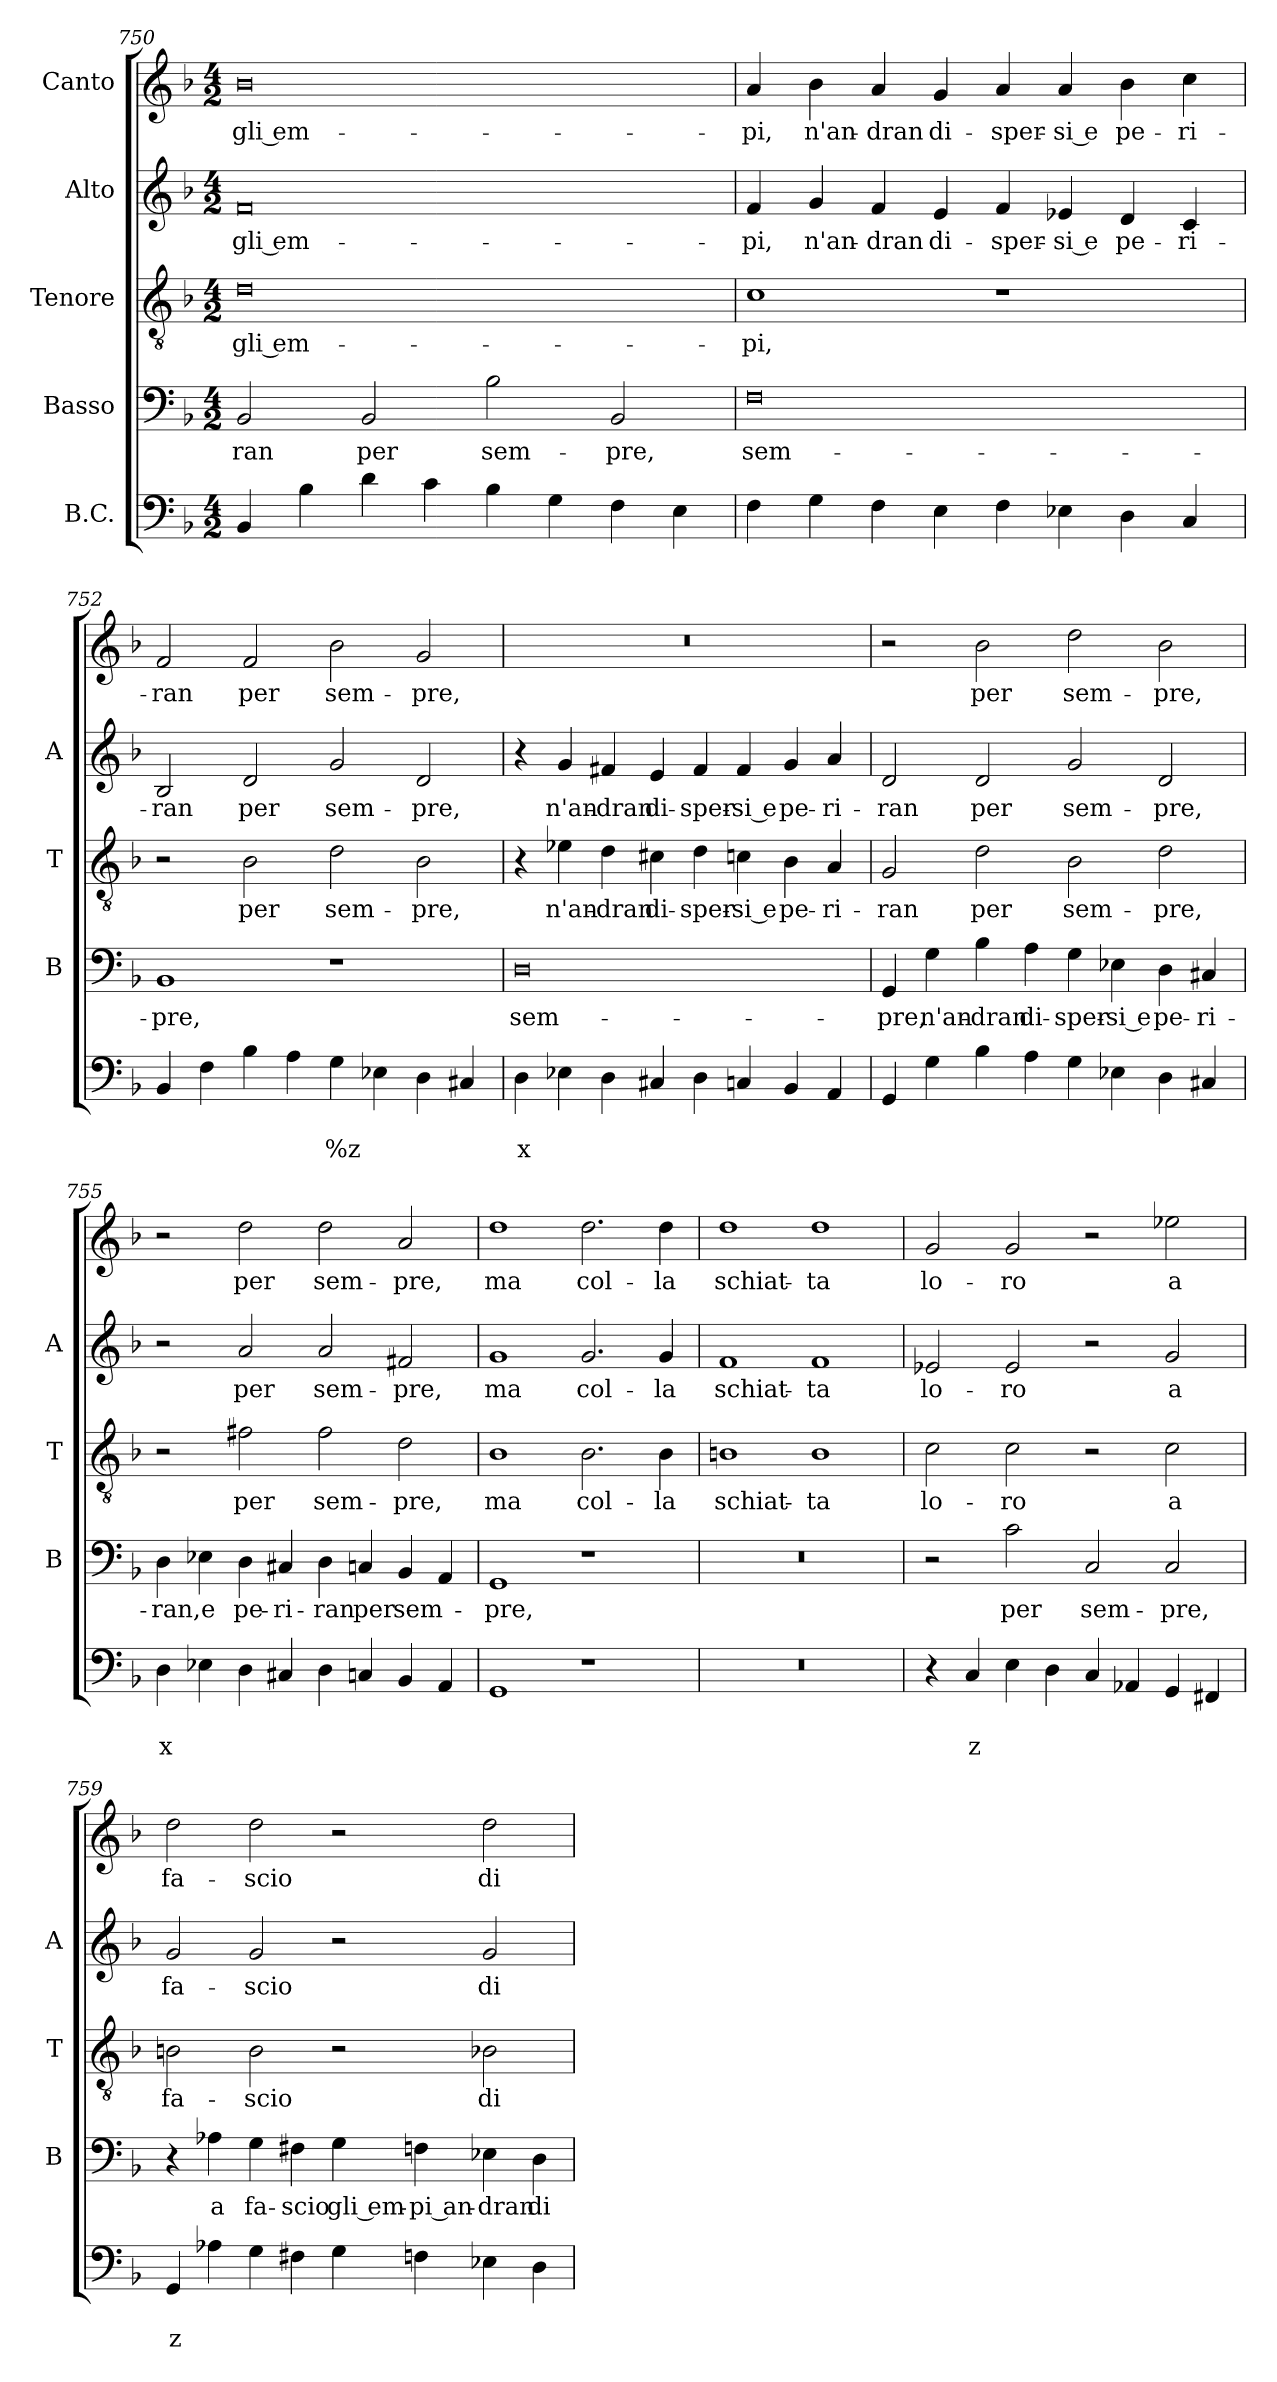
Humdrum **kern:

**kern	**text	**text	**kern	**text	**kern	**text	**kern	**text	**kern	**text
*part5	*part5	*part5	*part4	*part4	*part3	*part3	*part2	*part2	*part1	*part1
*staff5	*staff5	*staff5	*staff4	*staff4	*staff3	*staff3	*staff2	*staff2	*staff1	*staff1
*I"B.C.	*	*	*I"Basso	*	*I"Tenore	*	*I"Alto	*	*I"Canto	*
*	*	*	*I'B	*	*I'T	*	*I'A	*	*	*
*clefF4	*	*	*clefF4	*	*clefGv2	*	*clefG2	*	*clefG2	*
*k[b-]	*	*	*k[b-]	*	*k[b-]	*	*k[b-]	*	*k[b-]	*
*F:	*	*	*F:	*	*F:	*	*F:	*	*F:	*
*M4/2	*	*	*M4/2	*	*M4/2	*	*M4/2	*	*M4/2	*
=750	=750	=750	=750	=750	=750	=750	=750	=750	=750	=750
!	!	!	!	!LO:LY:b	!	!LO:LY:b	!	!LO:LY:b	!	!LO:LY:b
4BB-/	.	.	2BB-/	-ran	0d	gli em-	0f	gli em-	0b-	gli em-
4B-\	.	.	.	.	.	.	.	.	.	.
!	!	!	!	!LO:LY:b	!	!	!	!	!	!
4d\	.	.	2BB-/	per	.	.	.	.	.	.
4c\	.	.	.	.	.	.	.	.	.	.
!	!	!	!	!LO:LY:b	!	!	!	!	!	!
4B-\	.	.	2B-\	sem-	.	.	.	.	.	.
4G\	.	.	.	.	.	.	.	.	.	.
!	!	!	!	!LO:LY:b	!	!	!	!	!	!
4F\	.	.	2BB-/	-pre,	.	.	.	.	.	.
4E\	.	.	.	.	.	.	.	.	.	.
=751	=751	=751	=751	=751	=751	=751	=751	=751	=751	=751
!	!	!	!	!LO:LY:b	!	!LO:LY:b	!	!LO:LY:b	!	!LO:LY:b
4F\	.	.	0F	sem-	1c	-pi,	4f/	-pi,	4a/	-pi,
!	!	!	!	!	!	!	!	!LO:LY:b	!	!LO:LY:b
4G\	.	.	.	.	.	.	4g/	n'an-	4b-\	n'an-
!	!	!	!	!	!	!	!	!LO:LY:b	!	!LO:LY:b
4F\	.	.	.	.	.	.	4f/	-dran	4a/	-dran
!	!	!	!	!	!	!	!	!LO:LY:b	!	!LO:LY:b
4E\	.	.	.	.	.	.	4e/	di-	4g/	di-
!	!	!	!	!	!	!	!	!LO:LY:b	!	!LO:LY:b
4F\	.	.	.	.	1r	.	4f/	-sper-	4a/	-sper-
!	!	!	!	!	!	!	!	!LO:LY:b	!	!LO:LY:b
4E-X\	.	.	.	.	.	.	4e-X/	-si e	4a/	-si e
!	!	!	!	!	!	!	!	!LO:LY:b	!	!LO:LY:b
4D\	.	.	.	.	.	.	4d/	pe-	4b-\	pe-
!	!	!	!	!	!	!	!	!LO:LY:b	!	!LO:LY:b
4C/	.	.	.	.	.	.	4c/	-ri-	4cc\	-ri-
=752	=752	=752	=752	=752	=752	=752	=752	=752	=752	=752
!	!	!	!	!LO:LY:b	!	!	!	!LO:LY:b	!	!LO:LY:b
4BB-/	.	.	1BB-	-pre,	2r	.	2B-/	-ran	2f/	-ran
4F\	.	.	.	.	.	.	.	.	.	.
!	!	!	!	!	!	!LO:LY:b	!	!LO:LY:b	!	!LO:LY:b
4B-\	.	.	.	.	2B-\	per	2d/	per	2f/	per
4A\	.	.	.	.	.	.	.	.	.	.
!	!	!LO:LY:b	!	!	!	!LO:LY:b	!	!LO:LY:b	!	!LO:LY:b
4G\	.	%z	1r	.	2d\	sem-	2g/	sem-	2b-\	sem-
4E-X\	.	.	.	.	.	.	.	.	.	.
!	!	!	!	!	!	!LO:LY:b	!	!LO:LY:b	!	!LO:LY:b
4D\	.	.	.	.	2B-\	-pre,	2d/	-pre,	2g/	-pre,
4C#X/	.	.	.	.	.	.	.	.	.	.
!!LO:LB:g=z
=753	=753	=753	=753	=753	=753	=753	=753	=753	=753	=753
!	!	!LO:LY:b	!	!LO:LY:b	!	!	!	!	!	!
4D\	.	x	0D	sem-	4r	.	4r	.	0r	.
!	!	!	!	!	!	!LO:LY:b	!	!LO:LY:b	!	!
4E-X\	.	.	.	.	4e-X\	n'an-	4g/	n'an-	.	.
!	!	!	!	!	!	!LO:LY:b	!	!LO:LY:b	!	!
4D\	.	.	.	.	4d\	-dran	4f#X/	-dran	.	.
!	!	!	!	!	!	!LO:LY:b	!	!LO:LY:b	!	!
4C#X/	.	.	.	.	4c#X\	di-	4e/	di-	.	.
!	!	!	!	!	!	!LO:LY:b	!	!LO:LY:b	!	!
4D\	.	.	.	.	4d\	-sper-	4f#/	-sper-	.	.
!	!	!	!	!	!	!LO:LY:b	!	!LO:LY:b	!	!
4Cn/	.	.	.	.	4cn\	-si e	4f#/	-si e	.	.
!	!	!	!	!	!	!LO:LY:b	!	!LO:LY:b	!	!
4BB-/	.	.	.	.	4B-\	pe-	4g/	pe-	.	.
!	!	!	!	!	!	!LO:LY:b	!	!LO:LY:b	!	!
4AA/	.	.	.	.	4A/	-ri-	4a/	-ri-	.	.
=754	=754	=754	=754	=754	=754	=754	=754	=754	=754	=754
!	!	!	!	!LO:LY:b	!	!LO:LY:b	!	!LO:LY:b	!	!
4GG/	.	.	4GG/	-pre,	2G/	-ran	2d/	-ran	2r	.
!	!	!	!	!LO:LY:b	!	!	!	!	!	!
4G\	.	.	4G\	n'an-	.	.	.	.	.	.
!	!	!	!	!LO:LY:b	!	!LO:LY:b	!	!LO:LY:b	!	!LO:LY:b
4B-\	.	.	4B-\	-dran	2d\	per	2d/	per	2b-\	per
!	!	!	!	!LO:LY:b	!	!	!	!	!	!
4A\	.	.	4A\	di-	.	.	.	.	.	.
!	!	!	!	!LO:LY:b	!	!LO:LY:b	!	!LO:LY:b	!	!LO:LY:b
4G\	.	.	4G\	-sper-	2B-\	sem-	2g/	sem-	2dd\	sem-
!	!	!	!	!LO:LY:b	!	!	!	!	!	!
4E-X\	.	.	4E-X\	-si e	.	.	.	.	.	.
!	!	!	!	!LO:LY:b	!	!LO:LY:b	!	!LO:LY:b	!	!LO:LY:b
4D\	.	.	4D\	pe-	2d\	-pre,	2d/	-pre,	2b-\	-pre,
!	!	!	!	!LO:LY:b	!	!	!	!	!	!
4C#X/	.	.	4C#X/	-ri-	.	.	.	.	.	.
=755	=755	=755	=755	=755	=755	=755	=755	=755	=755	=755
!	!	!LO:LY:b	!	!LO:LY:b	!	!	!	!	!	!
4D\	.	x	4D\	-ran,	2r	.	2r	.	2r	.
!	!	!	!	!LO:LY:b	!	!	!	!	!	!
4E-X\	.	.	4E-X\	e	.	.	.	.	.	.
!	!	!	!	!LO:LY:b	!	!LO:LY:b	!	!LO:LY:b	!	!LO:LY:b
4D\	.	.	4D\	pe-	2f#X\	per	2a/	per	2dd\	per
!	!	!	!	!LO:LY:b	!	!	!	!	!	!
4C#X/	.	.	4C#X/	-ri-	.	.	.	.	.	.
!	!	!	!	!LO:LY:b	!	!LO:LY:b	!	!LO:LY:b	!	!LO:LY:b
4D\	.	.	4D\	-ran	2f#\	sem-	2a/	sem-	2dd\	sem-
!	!	!	!	!LO:LY:b	!	!	!	!	!	!
4Cn/	.	.	4Cn/	per	.	.	.	.	.	.
!	!	!	!	!LO:LY:b	!	!LO:LY:b	!	!LO:LY:b	!	!LO:LY:b
4BB-/	.	.	4BB-/	sem-	2d\	-pre,	2f#X/	-pre,	2a/	-pre,
4AA/	.	.	4AA/	.	.	.	.	.	.	.
=756	=756	=756	=756	=756	=756	=756	=756	=756	=756	=756
!	!	!	!	!LO:LY:b	!	!LO:LY:b	!	!LO:LY:b	!	!LO:LY:b
1GG	.	.	1GG	-pre,	1B-	ma	1g	ma	1dd	ma
!	!	!	!	!	!	!LO:LY:b	!	!LO:LY:b	!	!LO:LY:b
1r	.	.	1r	.	2.B-\	col-	2.g/	col-	2.dd\	col-
!	!	!	!	!	!	!LO:LY:b	!	!LO:LY:b	!	!LO:LY:b
.	.	.	.	.	4B-\	-la	4g/	-la	4dd\	-la
!!LO:PB:g=z
=757	=757	=757	=757	=757	=757	=757	=757	=757	=757	=757
!	!	!	!	!	!	!LO:LY:b	!	!LO:LY:b	!	!LO:LY:b
0r	.	.	0r	.	1Bn	schiat-	1f	schiat-	1dd	schiat-
!	!	!	!	!	!	!LO:LY:b	!	!LO:LY:b	!	!LO:LY:b
.	.	.	.	.	1B	-ta	1f	-ta	1dd	-ta
=758	=758	=758	=758	=758	=758	=758	=758	=758	=758	=758
!	!	!	!	!	!	!LO:LY:b	!	!LO:LY:b	!	!LO:LY:b
4r	.	.	2r	.	2c\	lo-	2e-X/	lo-	2g/	lo-
!	!	!LO:LY:b	!	!	!	!	!	!	!	!
4C/	.	z	.	.	.	.	.	.	.	.
!	!	!	!	!LO:LY:b	!	!LO:LY:b	!	!LO:LY:b	!	!LO:LY:b
4E\	.	.	2c\	per	2c\	-ro	2e-/	-ro	2g/	-ro
4D\	.	.	.	.	.	.	.	.	.	.
!	!	!	!	!LO:LY:b	!	!	!	!	!	!
4C/	.	.	2C/	sem-	2r	.	2r	.	2r	.
4AA-X/	.	.	.	.	.	.	.	.	.	.
!	!	!	!	!LO:LY:b	!	!LO:LY:b	!	!LO:LY:b	!	!LO:LY:b
4GG/	.	.	2C/	-pre,	2c\	a	2g/	a	2ee-X\	a
4FF#X/	.	.	.	.	.	.	.	.	.	.
=759	=759	=759	=759	=759	=759	=759	=759	=759	=759	=759
!	!	!LO:LY:b	!	!	!	!LO:LY:b	!	!LO:LY:b	!	!LO:LY:b
4GG/	.	z	4r	.	2Bn\	fa-	2g/	fa-	2dd\	fa-
!	!	!	!	!LO:LY:b	!	!	!	!	!	!
4A-X\	.	.	4A-X\	a	.	.	.	.	.	.
!	!	!	!	!LO:LY:b	!	!LO:LY:b	!	!LO:LY:b	!	!LO:LY:b
4G\	.	.	4G\	fa-	2B\	-scio	2g/	-scio	2dd\	-scio
!	!	!	!	!LO:LY:b	!	!	!	!	!	!
4F#X\	.	.	4F#X\	-scio	.	.	.	.	.	.
!	!	!	!	!LO:LY:b	!	!	!	!	!	!
4G\	.	.	4G\	gli em-	2r	.	2r	.	2r	.
!	!	!	!	!LO:LY:b	!	!	!	!	!	!
4Fn\	.	.	4Fn\	-pi an-	.	.	.	.	.	.
!	!	!	!	!LO:LY:b	!	!LO:LY:b	!	!LO:LY:b	!	!LO:LY:b
4E-X\	.	.	4E-X\	-dran	2B-X\	di-	2g/	di-	2dd\	di-
!	!	!	!	!LO:LY:b	!	!	!	!	!	!
4D\	.	.	4D\	di-	.	.	.	.	.	.
=	=	=	=	=	=	=	=	=	=	=
*-	*-	*-	*-	*-	*-	*-	*-	*-	*-	*-
